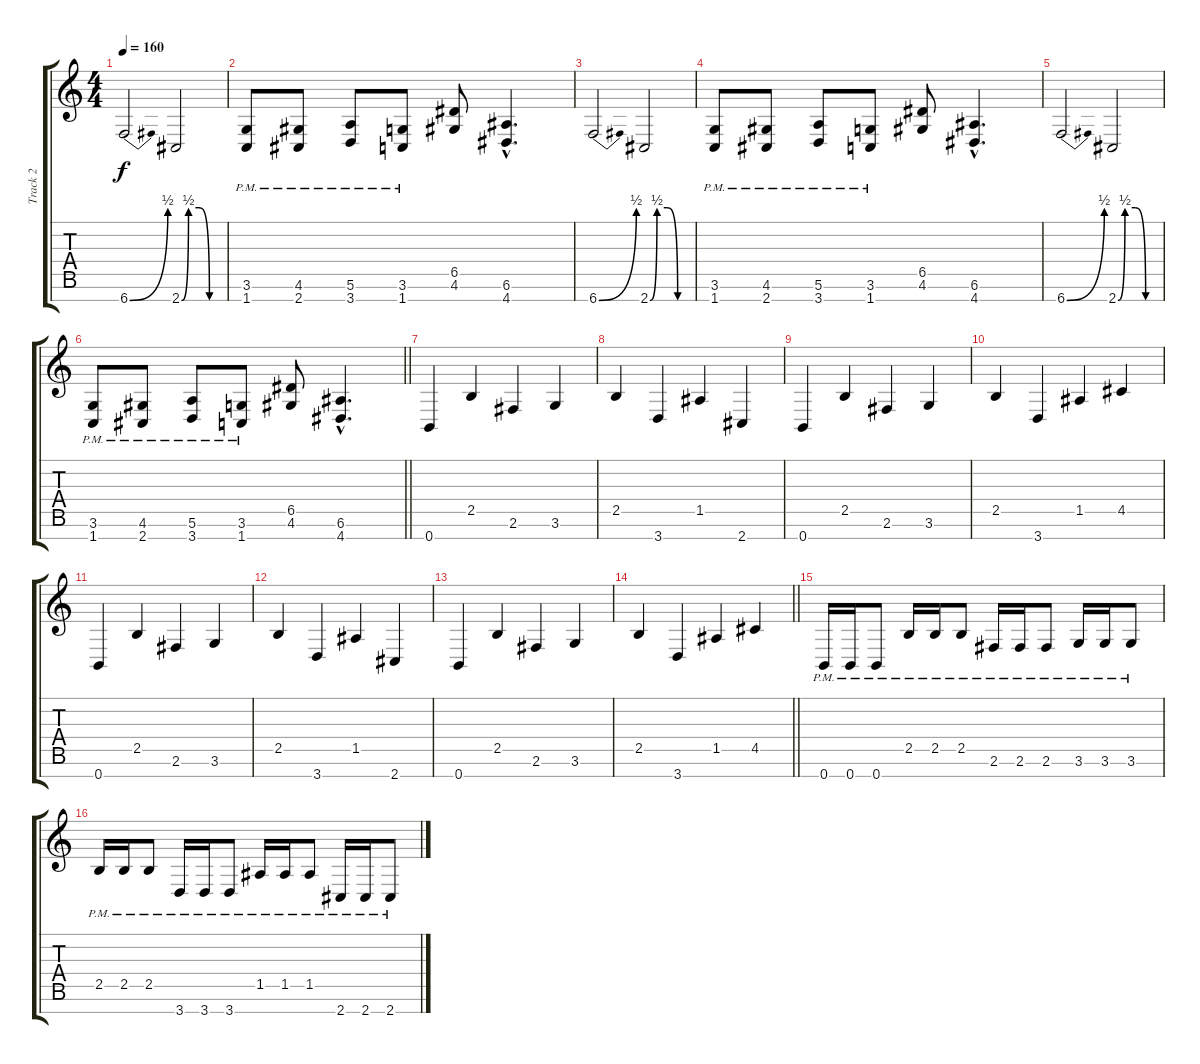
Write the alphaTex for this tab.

\track ("Track 2" "Track 2") {instrument distortionguitar}
\staff {score tabs}
\tuning (E4 B3 G3 D3 A2 E2 B1) {hide}
\ts (4 4)
\tempo 160
\clef g2
\ks c
6.7{be (bend 0 0 60 2)}.2{dy f} 2.7{be (custom 0 0 10 2 25 2 40 0 60 0)}.2 |
(3.6{pm} 1.7{pm}).8 (4.6{pm} 2.7{pm}).8 (5.6{pm} 3.7{pm}).8 (3.6{pm} 1.7{pm}).8 (6.5 4.6).8 (6.6{hac} 4.7{hac}).4{d} |
6.7{be (bend 0 0 60 2)}.2 2.7{be (custom 0 0 10 2 25 2 40 0 60 0)}.2 |
(3.6{pm} 1.7{pm}).8 (4.6{pm} 2.7{pm}).8 (5.6{pm} 3.7{pm}).8 (3.6{pm} 1.7{pm}).8 (6.5 4.6).8 (6.6{hac} 4.7{hac}).4{d} |
6.7{be (bend 0 0 60 2)}.2 2.7{be (custom 0 0 10 2 25 2 40 0 60 0)}.2 |
\barLineRight lightlight
(3.6{pm} 1.7{pm}).8 (4.6{pm} 2.7{pm}).8 (5.6{pm} 3.7{pm}).8 (3.6{pm} 1.7{pm}).8 (6.5 4.6).8 (6.6{hac} 4.7{hac}).4{d} |
\section ("" "")
0.7.4 2.5.4 2.6.4 3.6.4 |
2.5.4 3.7.4 1.5.4 2.7.4 |
0.7.4 2.5.4 2.6.4 3.6.4 |
2.5.4 3.7.4 1.5.4 4.5.4 |
0.7.4 2.5.4 2.6.4 3.6.4 |
2.5.4 3.7.4 1.5.4 2.7.4 |
0.7.4 2.5.4 2.6.4 3.6.4 |
\barLineRight lightlight
2.5.4 3.7.4 1.5.4 4.5.4 |
\section ("" "")
0.7{pm}.16 0.7{pm}.16 0.7{pm}.8 2.5{pm}.16 2.5{pm}.16 2.5{pm}.8 2.6{pm}.16 2.6{pm}.16 2.6{pm}.8 3.6{pm}.16 3.6{pm}.16 3.6{pm}.8 |
2.5{pm}.16 2.5{pm}.16 2.5{pm}.8 3.7{pm}.16 3.7{pm}.16 3.7{pm}.8 1.5{pm}.16 1.5{pm}.16 1.5{pm}.8 2.7{pm}.16 2.7{pm}.16 2.7{pm}.8
